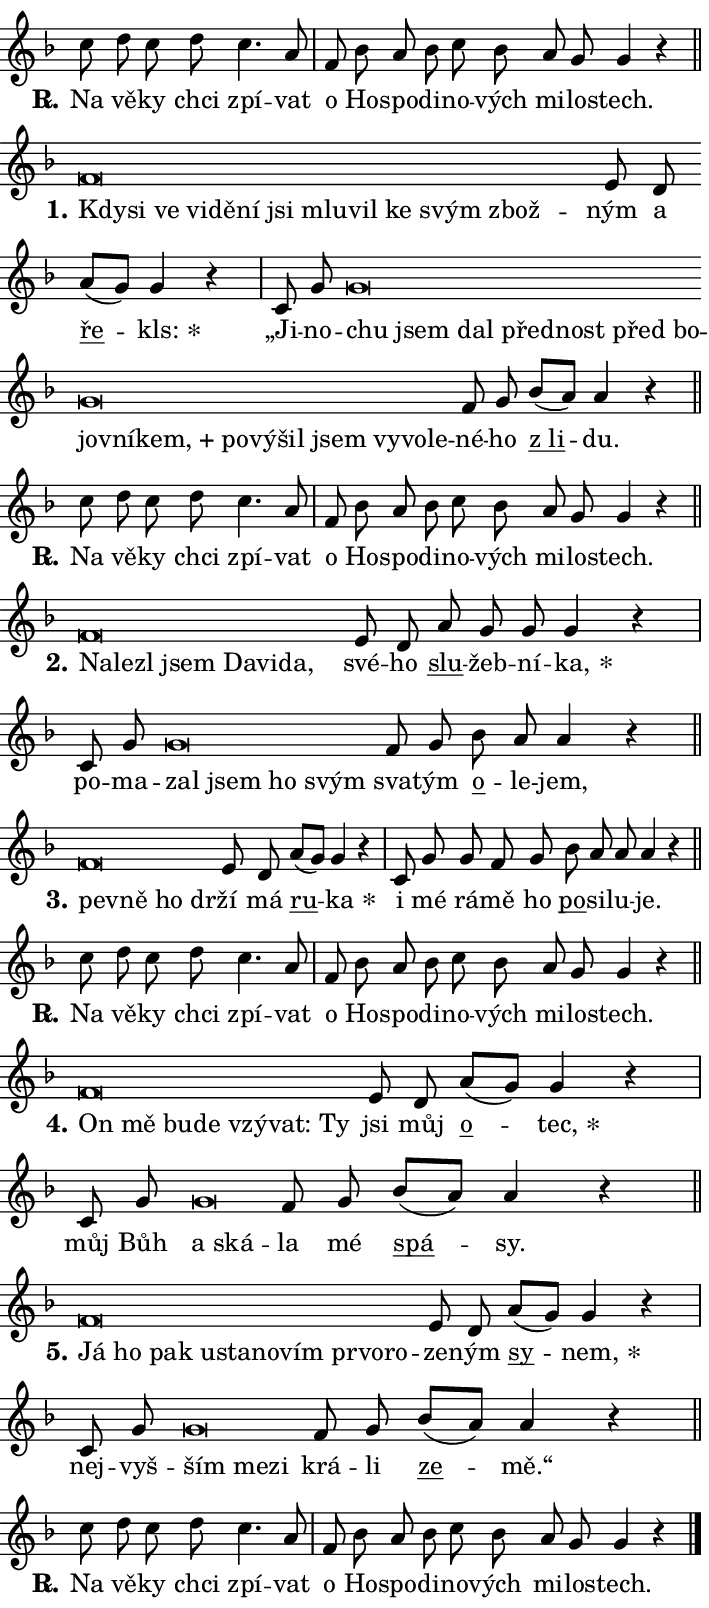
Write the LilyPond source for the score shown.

\version "2.24.0"
\header { tagline = "" }
\paper {
  indent = 0\cm
  top-margin = 0\cm
  right-margin = 0.13\cm % to fit lyric hyphens
  bottom-margin = 0\cm
  left-margin = 0\cm
  paper-width = 12\cm
  page-breaking = #ly:one-page-breaking
  system-system-spacing.basic-distance = #11
  score-system-spacing.basic-distance = #11
  ragged-last = ##f
}


%% Author: Thomas Morley
%% https://lists.gnu.org/archive/html/lilypond-user/2020-05/msg00002.html
#(define (line-position grob)
"Returns position of @var[grob} in current system:
   @code{'start}, if at first time-step
   @code{'end}, if at last time-step
   @code{'middle} otherwise
"
  (let* ((col (ly:item-get-column grob))
         (ln (ly:grob-object col 'left-neighbor))
         (rn (ly:grob-object col 'right-neighbor))
         (col-to-check-left (if (ly:grob? ln) ln col))
         (col-to-check-right (if (ly:grob? rn) rn col))
         (break-dir-left
           (and
             (ly:grob-property col-to-check-left 'non-musical #f)
             (ly:item-break-dir col-to-check-left)))
         (break-dir-right
           (and
             (ly:grob-property col-to-check-right 'non-musical #f)
             (ly:item-break-dir col-to-check-right))))
        (cond ((eqv? 1 break-dir-left) 'start)
              ((eqv? -1 break-dir-right) 'end)
              (else 'middle))))

#(define (tranparent-at-line-position vctor)
  (lambda (grob)
  "Relying on @code{line-position} select the relevant enry from @var{vctor}.
Used to determine transparency,"
    (case (line-position grob)
      ((end) (not (vector-ref vctor 0)))
      ((middle) (not (vector-ref vctor 1)))
      ((start) (not (vector-ref vctor 2))))))

noteHeadBreakVisibility =
#(define-music-function (break-visibility)(vector?)
"Makes @code{NoteHead}s transparent relying on @var{break-visibility}"
#{
  \override NoteHead.transparent =
    #(tranparent-at-line-position break-visibility)
#})

#(define delete-ledgers-for-transparent-note-heads
  (lambda (grob)
    "Reads whether a @code{NoteHead} is transparent.
If so this @code{NoteHead} is removed from @code{'note-heads} from
@var{grob}, which is supposed to be @code{LedgerLineSpanner}.
As a result ledgers are not printed for this @code{NoteHead}"
    (let* ((nhds-array (ly:grob-object grob 'note-heads))
           (nhds-list
             (if (ly:grob-array? nhds-array)
                 (ly:grob-array->list nhds-array)
                 '()))
           ;; Relies on the transparent-property being done before
           ;; Staff.LedgerLineSpanner.after-line-breaking is executed.
           ;; This is fragile ...
           (to-keep
             (remove
               (lambda (nhd)
                 (ly:grob-property nhd 'transparent #f))
               nhds-list)))
      ;; TODO find a better method to iterate over grob-arrays, similiar
      ;; to filter/remove etc for lists
      ;; For now rebuilt from scratch
      (set! (ly:grob-object grob 'note-heads)  '())
      (for-each
        (lambda (nhd)
          (ly:pointer-group-interface::add-grob grob 'note-heads nhd))
        to-keep))))

squashNotes = {
  \override NoteHead.X-extent = #'(-0.2 . 0.2)
  \override NoteHead.Y-extent = #'(-0.75 . 0)
  \override NoteHead.stencil =
    #(lambda (grob)
       (let ((pos (ly:grob-property grob 'staff-position)))
         (begin
           (if (< pos -7) (display "ERROR: Lower brevis then expected\n") (display ""))
           (if (<= pos -6) ly:text-interface::print ly:note-head::print))))
}
unSquashNotes = {
  \revert NoteHead.X-extent
  \revert NoteHead.Y-extent
  \revert NoteHead.stencil
}

hideNotes = \noteHeadBreakVisibility #begin-of-line-visible
unHideNotes = \noteHeadBreakVisibility #all-visible

% work-around for resetting accidentals
% https://lilypond.org/doc/v2.23/Documentation/notation/displaying-rhythms#unmetered-music
cadenzaMeasure = {
  \cadenzaOff
  \partial 1024 s1024
  \cadenzaOn
}

#(define-markup-command (accent layout props text) (markup?)
  "Underline accented syllable"
  (interpret-markup layout props
    #{\markup \override #'(offset . 4.3) \underline { #text }#}))

responsum = \markup \concat {
  "R" \hspace #-1.05 \path #0.1 #'((moveto 0 0.07) (lineto 0.9 0.8)) \hspace #0.05 "."
}

spaceSize = #0.6828661417322834 % exact space size for TeX Gyre Schola

\layout {
  \context {
    \Staff
    \remove "Time_signature_engraver"
    \override LedgerLineSpanner.after-line-breaking = #delete-ledgers-for-transparent-note-heads
  }
  \context {
    \Lyrics {
      \override LyricSpace.minimum-distance = \spaceSize
      \override LyricText.font-name = #"TeX Gyre Schola"
      \override LyricText.font-size = 1
      \override StanzaNumber.font-name = #"TeX Gyre Schola Bold"
      \override StanzaNumber.font-size = 1
    }
  }
  \context {
    \Score 
    \override NoteHead.text =
      #(lambda (grob) 
        (let ((pos (ly:grob-property grob 'staff-position)))
          #{\markup {
            \combine
              \halign #-0.55 \raise #(if (= pos -6) 0 0.5) \override #'(thickness . 2) \draw-line #'(3.2 . 0)
              \musicglyph "noteheads.sM1"
          }#}))
  }
}

% magnetic-lyrics.ily
%
%   written by
%     Jean Abou Samra <jean@abou-samra.fr>
%     Werner Lemberg <wl@gnu.org>
%
%   adapted by
%     Jiri Hon <jiri.hon@gmail.com>
%
% Version 2022-Apr-15

% https://www.mail-archive.com/lilypond-user@gnu.org/msg149350.html

#(define (Left_hyphen_pointer_engraver context)
   "Collect syllable-hyphen-syllable occurrences in lyrics and store
them in properties.  This engraver only looks to the left.  For
example, if the lyrics input is @code{foo -- bar}, it does the
following.

@itemize @bullet
@item
Set the @code{text} property of the @code{LyricHyphen} grob between
@q{foo} and @q{bar} to @code{foo}.

@item
Set the @code{left-hyphen} property of the @code{LyricText} grob with
text @q{foo} to the @code{LyricHyphen} grob between @q{foo} and
@q{bar}.
@end itemize

Use this auxiliary engraver in combination with the
@code{lyric-@/text::@/apply-@/magnetic-@/offset!} hook."
   (let ((hyphen #f)
         (text #f))
     (make-engraver
      (acknowledgers
       ((lyric-syllable-interface engraver grob source-engraver)
        (set! text grob)))
      (end-acknowledgers
       ((lyric-hyphen-interface engraver grob source-engraver)
        ;(when (not (grob::has-interface grob 'lyric-space-interface))
          (set! hyphen grob)));)
      ((stop-translation-timestep engraver)
       (when (and text hyphen)
         (ly:grob-set-object! text 'left-hyphen hyphen))
       (set! text #f)
       (set! hyphen #f)))))

#(define (lyric-text::apply-magnetic-offset! grob)
   "If the space between two syllables is less than the value in
property @code{LyricText@/.details@/.squash-threshold}, move the right
syllable to the left so that it gets concatenated with the left
syllable.

Use this function as a hook for
@code{LyricText@/.after-@/line-@/breaking} if the
@code{Left_@/hyphen_@/pointer_@/engraver} is active."
   (let ((hyphen (ly:grob-object grob 'left-hyphen #f)))
     (when hyphen
       (let ((left-text (ly:spanner-bound hyphen LEFT)))
         (when (grob::has-interface left-text 'lyric-syllable-interface)
           (let* ((common (ly:grob-common-refpoint grob left-text X))
                  (this-x-ext (ly:grob-extent grob common X))
                  (left-x-ext
                   (begin
                     ;; Trigger magnetism for left-text.
                     (ly:grob-property left-text 'after-line-breaking)
                     (ly:grob-extent left-text common X)))
                  ;; `delta` is the gap width between two syllables.
                  (delta (- (interval-start this-x-ext)
                            (interval-end left-x-ext)))
                  (details (ly:grob-property grob 'details))
                  (threshold (assoc-get 'squash-threshold details 0.2)))
             (when (< delta threshold)
               (let* (;; We have to manipulate the input text so that
                      ;; ligatures crossing syllable boundaries are not
                      ;; disabled.  For languages based on the Latin
                      ;; script this is essentially a beautification.
                      ;; However, for non-Western scripts it can be a
                      ;; necessity.
                      (lt (ly:grob-property left-text 'text))
                      (rt (ly:grob-property grob 'text))
                      (is-space (grob::has-interface hyphen 'lyric-space-interface))
                      (space (if is-space " " ""))
                      (extra-delta (if is-space spaceSize 0))
                      ;; Append new syllable.
                      (ltrt-space (if (and (string? lt) (string? rt))
                                (string-append lt space rt)
                                (make-concat-markup (list lt space rt))))
                      ;; Right-align `ltrt` to the right side.
                      (ltrt-space-markup (grob-interpret-markup
                               grob
                               (make-translate-markup
                                (cons (interval-length this-x-ext) 0)
                                (make-right-align-markup ltrt-space)))))
                 (begin
                   ;; Don't print `left-text`.
                   (ly:grob-set-property! left-text 'stencil #f)
                   ;; Set text and stencil (which holds all collected
                   ;; syllables so far) and shift it to the left.
                   (ly:grob-set-property! grob 'text ltrt-space)
                   (ly:grob-set-property! grob 'stencil ltrt-space-markup)
                   (ly:grob-translate-axis! grob (- (- delta extra-delta)) X))))))))))


#(define (lyric-hyphen::displace-bounds-first grob)
   ;; Make very sure this callback isn't triggered too early.
   (let ((left (ly:spanner-bound grob LEFT))
         (right (ly:spanner-bound grob RIGHT)))
     (ly:grob-property left 'after-line-breaking)
     (ly:grob-property right 'after-line-breaking)
     (ly:lyric-hyphen::print grob)))

squashThreshold = #0.4

\layout {
  \context {
    \Lyrics
    \consists #Left_hyphen_pointer_engraver
    \override LyricText.after-line-breaking =
      #lyric-text::apply-magnetic-offset!
    \override LyricHyphen.stencil = #lyric-hyphen::displace-bounds-first
    \override LyricText.details.squash-threshold = \squashThreshold
    \override LyricHyphen.minimum-distance = 0
    \override LyricHyphen.minimum-length = \squashThreshold
  }
}

squashText = \override LyricText.details.squash-threshold = 9999
unSquashText = \override LyricText.details.squash-threshold = \squashThreshold

leftText = \override LyricText.self-alignment-X = #LEFT
unLeftText = \revert LyricText.self-alignment-X

starOffset = #(lambda (grob) 
                (let ((x_offset (ly:self-alignment-interface::aligned-on-x-parent grob)))
                  (if (= x_offset 0) 0 (+ x_offset 1.2))))

star = #(define-music-function (syllable)(string?)
"Append star separator at the end of a syllable"
#{
  \once \override LyricText.X-offset = #starOffset
  \lyricmode { \markup {
    #syllable
    \override #'((font-name . "TeX Gyre Schola Bold")) \hspace #0.2 \lower #0.65 \larger "*"
  } }
#})

starAccent = #(define-music-function (syllable)(string?)
"Append star separator at the end of a syllable and make accent"
#{
  \once \override LyricText.X-offset = #starOffset
  \lyricmode { \markup {
    \accent #syllable
    \override #'((font-name . "TeX Gyre Schola Bold")) \hspace #0.2 \lower #0.65 \larger "*"
  } }
#})

breath = #(define-music-function (syllable)(string?)
"Append breathing indicator at the end of a syllable"
#{
  \lyricmode { \markup { #syllable "+" } }
#})

optionalBreath = #(define-music-function (syllable)(string?)
"Append optional breathing indicator at the end of a syllable"
#{
  \lyricmode { \markup { #syllable "(+)" } }
#})


\score {
    <<
        \new Voice = "melody" { \cadenzaOn \key f \major \relative { c''8 d c d c4. a8 \cadenzaMeasure \bar "|" f bes a bes \bar "" c bes \bar "" a g g4 r \cadenzaMeasure \bar "||" \break } }
        \new Lyrics \lyricsto "melody" { \lyricmode { \set stanza = \responsum
Na vě -- ky chci zpí -- vat o Ho -- spo -- di -- no -- vých mi -- lo -- stech. } }
    >>
    \layout {}
}

\score {
    <<
        \new Voice = "melody" { \cadenzaOn \key f \major \relative { \squashNotes f'\breve*1/16 \hideNotes \breve*1/16 \bar "" \breve*1/16 \bar "" \breve*1/16 \bar "" \breve*1/16 \bar "" \breve*1/16 \bar "" \breve*1/16 \bar "" \breve*1/16 \bar "" \breve*1/16 \bar "" \breve*1/16 \bar "" \breve*1/16 \breve*1/16 \bar "" \unHideNotes \unSquashNotes e8 d \bar "" a'[( g)] g4 r \cadenzaMeasure \bar "|" c,8 g' \bar "" \squashNotes g\breve*1/16 \hideNotes \breve*1/16 \bar "" \breve*1/16 \bar "" \breve*1/16 \bar "" \breve*1/16 \bar "" \breve*1/16 \bar "" \breve*1/16 \bar "" \breve*1/16 \bar "" \breve*1/16 \bar "" \breve*1/16 \bar "" \breve*1/16 \bar "" \breve*1/16 \bar "" \breve*1/16 \bar "" \breve*1/16 \bar "" \breve*1/16 \bar "" \breve*1/16 \breve*1/16 \bar "" \unHideNotes \unSquashNotes f8 g \bar "" bes[( a)] a4 r \cadenzaMeasure \bar "||" \break } }
        \new Lyrics \lyricsto "melody" { \lyricmode { \set stanza = "1."
\leftText Kdy -- \squashText si ve vi -- dě -- ní jsi mlu -- vil ke svým zbož -- \unLeftText \unSquashText ným a \markup \accent ře -- \star kls: „Ji -- no -- \leftText chu \squashText jsem dal před -- nost před bo -- jov -- ní -- \breath "kem," po -- vý -- šil jsem vy -- vo -- le -- \unLeftText \unSquashText né -- ho \markup \accent "z li" -- du. } }
    >>
    \layout {}
}

\score {
    <<
        \new Voice = "melody" { \cadenzaOn \key f \major \relative { c''8 d c d c4. a8 \cadenzaMeasure \bar "|" f bes a bes \bar "" c bes \bar "" a g g4 r \cadenzaMeasure \bar "||" \break } }
        \new Lyrics \lyricsto "melody" { \lyricmode { \set stanza = \responsum
Na vě -- ky chci zpí -- vat o Ho -- spo -- di -- no -- vých mi -- lo -- stech. } }
    >>
    \layout {}
}

\score {
    <<
        \new Voice = "melody" { \cadenzaOn \key f \major \relative { \squashNotes f'\breve*1/16 \hideNotes \breve*1/16 \bar "" \breve*1/16 \bar "" \breve*1/16 \bar "" \breve*1/16 \bar "" \breve*1/16 \breve*1/16 \bar "" \unHideNotes \unSquashNotes e8 d \bar "" a' g g g4 r \cadenzaMeasure \bar "|" c,8 g' \bar "" \squashNotes g\breve*1/16 \hideNotes \breve*1/16 \bar "" \breve*1/16 \breve*1/16 \bar "" \unHideNotes \unSquashNotes f8 g \bar "" bes a a4 r \cadenzaMeasure \bar "||" \break } }
        \new Lyrics \lyricsto "melody" { \lyricmode { \set stanza = "2."
\leftText Na -- \squashText le -- zl jsem Da -- vi -- da, \unLeftText \unSquashText své -- ho \markup \accent slu -- žeb -- ní -- \star ka, po -- ma -- \leftText zal \squashText jsem ho svým \unLeftText \unSquashText sva -- tým \markup \accent o -- le -- jem, } }
    >>
    \layout {}
}

\score {
    <<
        \new Voice = "melody" { \cadenzaOn \key f \major \relative { \squashNotes f'\breve*1/16 \hideNotes \breve*1/16 \bar "" \breve*1/16 \breve*1/16 \bar "" \unHideNotes \unSquashNotes e8 d \bar "" a'[( g)] g4 r \cadenzaMeasure \bar "|" c,8 g' \bar "" g f8 g \bar "" bes a a a4 r \cadenzaMeasure \bar "||" \break } }
        \new Lyrics \lyricsto "melody" { \lyricmode { \set stanza = "3."
\leftText pev -- \squashText ně ho dr -- \unLeftText \unSquashText ží má \markup \accent ru -- \star ka i mé rá -- mě ho \markup \accent po -- si -- lu -- je. } }
    >>
    \layout {}
}

\score {
    <<
        \new Voice = "melody" { \cadenzaOn \key f \major \relative { c''8 d c d c4. a8 \cadenzaMeasure \bar "|" f bes a bes \bar "" c bes \bar "" a g g4 r \cadenzaMeasure \bar "||" \break } }
        \new Lyrics \lyricsto "melody" { \lyricmode { \set stanza = \responsum
Na vě -- ky chci zpí -- vat o Ho -- spo -- di -- no -- vých mi -- lo -- stech. } }
    >>
    \layout {}
}

\score {
    <<
        \new Voice = "melody" { \cadenzaOn \key f \major \relative { \squashNotes f'\breve*1/16 \hideNotes \breve*1/16 \bar "" \breve*1/16 \bar "" \breve*1/16 \bar "" \breve*1/16 \bar "" \breve*1/16 \breve*1/16 \bar "" \unHideNotes \unSquashNotes e8 d \bar "" a'[( g)] g4 r \cadenzaMeasure \bar "|" c,8 g' \bar "" \squashNotes g\breve*1/16 \hideNotes \breve*1/16 \bar "" \unHideNotes \unSquashNotes f8 g \bar "" bes[( a)] a4 r \cadenzaMeasure \bar "||" \break } }
        \new Lyrics \lyricsto "melody" { \lyricmode { \set stanza = "4."
\leftText On \squashText mě bu -- de vzý -- vat: Ty \unLeftText \unSquashText jsi můj \markup \accent o -- \star tec, můj Bůh \leftText a \squashText ská -- \unLeftText \unSquashText la mé \markup \accent spá -- sy. } }
    >>
    \layout {}
}

\score {
    <<
        \new Voice = "melody" { \cadenzaOn \key f \major \relative { \squashNotes f'\breve*1/16 \hideNotes \breve*1/16 \bar "" \breve*1/16 \bar "" \breve*1/16 \bar "" \breve*1/16 \bar "" \breve*1/16 \bar "" \breve*1/16 \bar "" \breve*1/16 \bar "" \breve*1/16 \breve*1/16 \bar "" \unHideNotes \unSquashNotes e8 d \bar "" a'[( g)] g4 r \cadenzaMeasure \bar "|" c,8 g' \bar "" \squashNotes g\breve*1/16 \hideNotes \breve*1/16 \breve*1/16 \bar "" \unHideNotes \unSquashNotes f8 g \bar "" bes[( a)] a4 r \cadenzaMeasure \bar "||" \break } }
        \new Lyrics \lyricsto "melody" { \lyricmode { \set stanza = "5."
\leftText Já \squashText ho pak u -- sta -- no -- vím pr -- vo -- ro -- \unLeftText \unSquashText ze -- ným \markup \accent sy -- \star nem, nej -- vyš -- \leftText ším \squashText me -- zi \unLeftText \unSquashText krá -- li \markup \accent ze -- mě.“ } }
    >>
    \layout {}
}

\score {
    <<
        \new Voice = "melody" { \cadenzaOn \key f \major \relative { c''8 d c d c4. a8 \cadenzaMeasure \bar "|" f bes a bes \bar "" c bes \bar "" a g g4 r \cadenzaMeasure \bar "||" \break } \bar "|." }
        \new Lyrics \lyricsto "melody" { \lyricmode { \set stanza = \responsum
Na vě -- ky chci zpí -- vat o Ho -- spo -- di -- no -- vých mi -- lo -- stech. } }
    >>
    \layout {}
}
